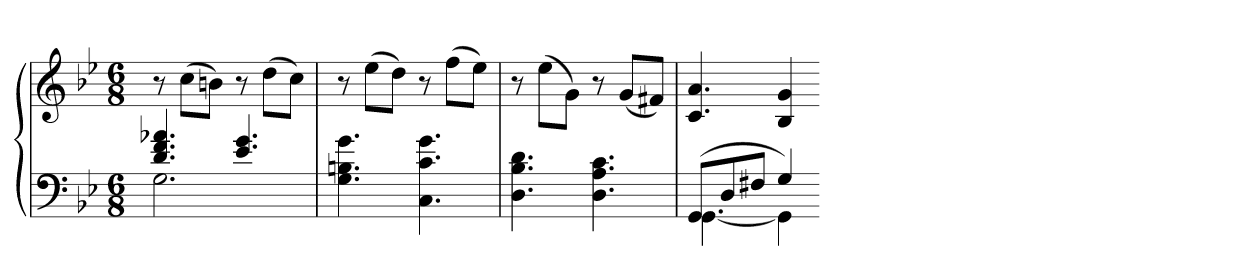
**kern	**kern
*part1	*part1
*staff2	*staff1
*clefF4	*clefG2
*k[b-e-]	*k[b-e-]
*g:	*g:
*M6/8	*M6/8
=	=
*^	*
4.d 4.f 4.a-X	2.G	8r
.	.	(8ccL
.	.	8bnJ)
4.e- 4.g	.	8r
.	.	(8ddL
.	.	8ccJ)
*v	*v	*
=86	=86
4.G 4.Bn 4.g	8r
.	(8ee-L
.	8ddJ)
4.C 4.c 4.g	8r
.	(8ffL
.	8ee-J)
=87	=87
4.D 4.B- 4.d	8r
.	(8ee-L
.	8gJ)
4.D 4.A 4.c	8r
.	(8gL
.	8f#XJ)
=88	=88
*^	*
(8GGL	[4.GG	4.c 4.a
8D	.	.
8F#XJ	.	.
4G)	4GG]	4B- 4g
*v	*v	*
=-	=-
*-	*-
